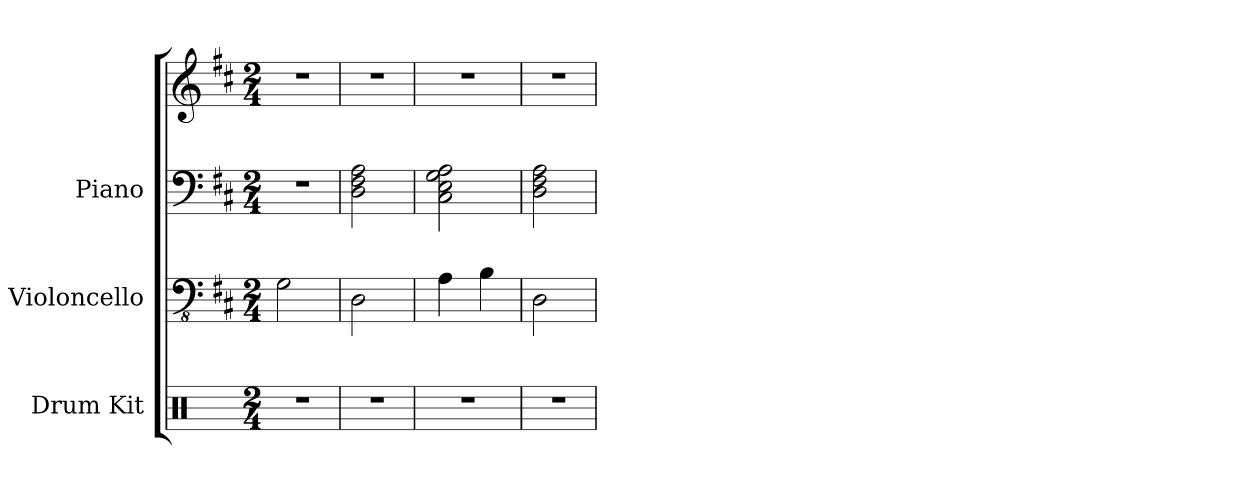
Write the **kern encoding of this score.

**kern	**kern	**kern	**kern
*part3	*part2	*part1	*part1
*staff4	*staff3	*staff2	*staff1
*I"Drum Kit	*I"Violoncello	*I"Piano	*
*I'D. Kit	*I'Vc.	*I'Pno.	*
*clefX	*clefFv4	*clefF4	*clefG2
*k[]	*k[f#c#]	*k[f#c#]	*k[f#c#]
*M2/4	*M2/4	*M2/4	*M2/4
=	=	=	=
2r	2GG\	2r	2r
=	=	=	=
2r	2DD\	2D\ 2F#\ 2A\	2r
=	=	=	=
2r	4AA\	2C#\ 2E\ 2G\ 2A\	2r
.	4BB\	.	.
=	=	=	=
2r	2DD\	2D\ 2F#\ 2A\	2r
=	=	=	=
*-	*-	*-	*-
